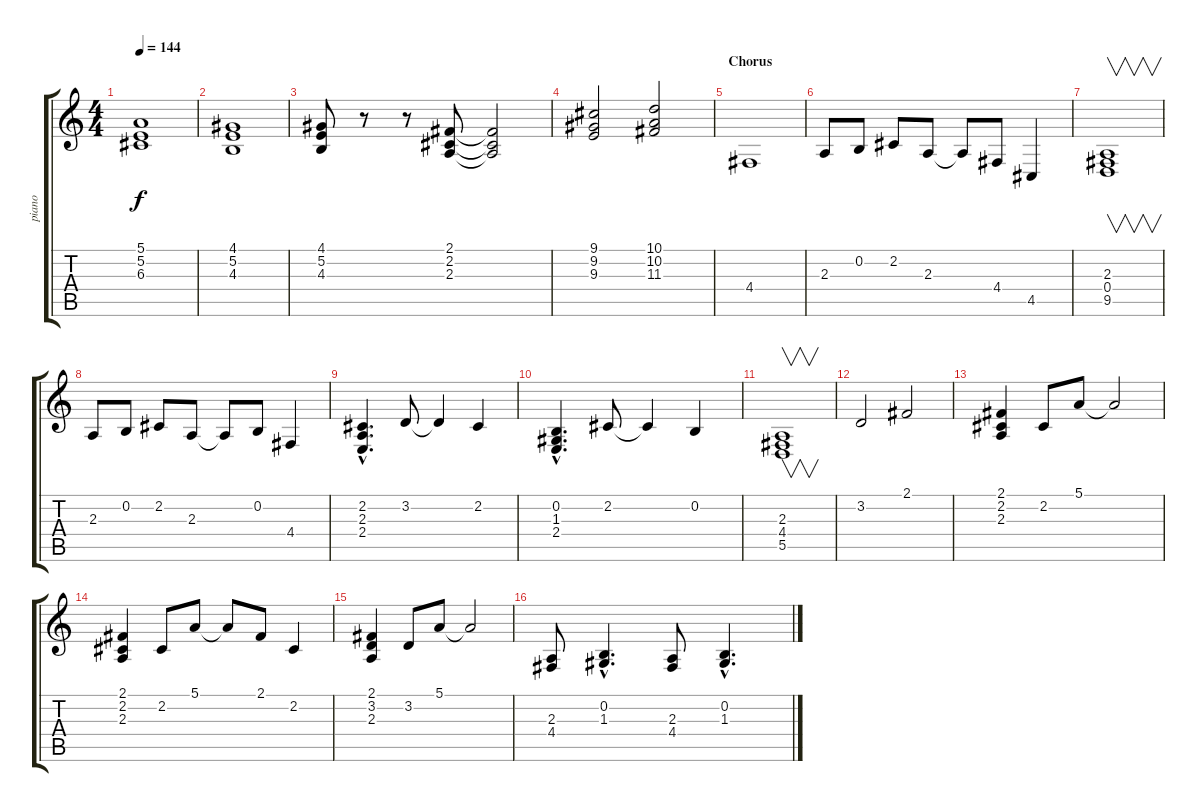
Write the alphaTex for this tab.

\track ("piano" "piano") {instrument electricgrandpiano}
\staff {score tabs}
\tuning (E4 B3 G3 D3 A2 E2) {hide}
\ts (4 4)
\tempo 144
\clef g2
\ks c
(5.1 5.2 6.3).1{dy f} |
(4.1 5.2 4.3).1 |
(4.1 5.2 4.3).8 r.8 r.8 (2.1 2.2 2.3).8 (2.1{t} 2.2{t} 2.3{t}).2 |
(9.1 9.2 9.3).2 (10.1 10.2 11.3).2 |
\section ("" "Chorus")
4.4.1 |
2.3.8 0.2.8 2.2.8 2.3.8 2.3{t}.8 4.4.8 4.5.4 |
(2.3 0.4 9.5).1{v} |
2.3.8 0.2.8 2.2.8 2.3.8 2.3{t}.8 0.2.8 4.4.4 |
(2.2{hac} 2.3{hac} 2.4{hac}).4{d} 3.2.8 3.2{t}.4 2.2.4 |
(0.2{hac} 1.3{hac} 2.4{hac}).4{d} 2.2.8 2.2{t}.4 0.2.4 |
(2.3 4.4 5.5).1{v} |
3.2.2 2.1.2 |
(2.1 2.2 2.3).4 2.2.8 5.1.8 5.1{t}.2 |
(2.1 2.2 2.3).4 2.2.8 5.1.8 5.1{t}.8 2.1.8 2.2.4 |
(2.1 3.2 2.3).4 3.2.8 5.1.8 5.1{t}.2 |
(2.3 4.4).8 (0.2{hac} 1.3{hac}).4{d} (2.3 4.4).8 (0.2{hac} 1.3{hac}).4{d}
